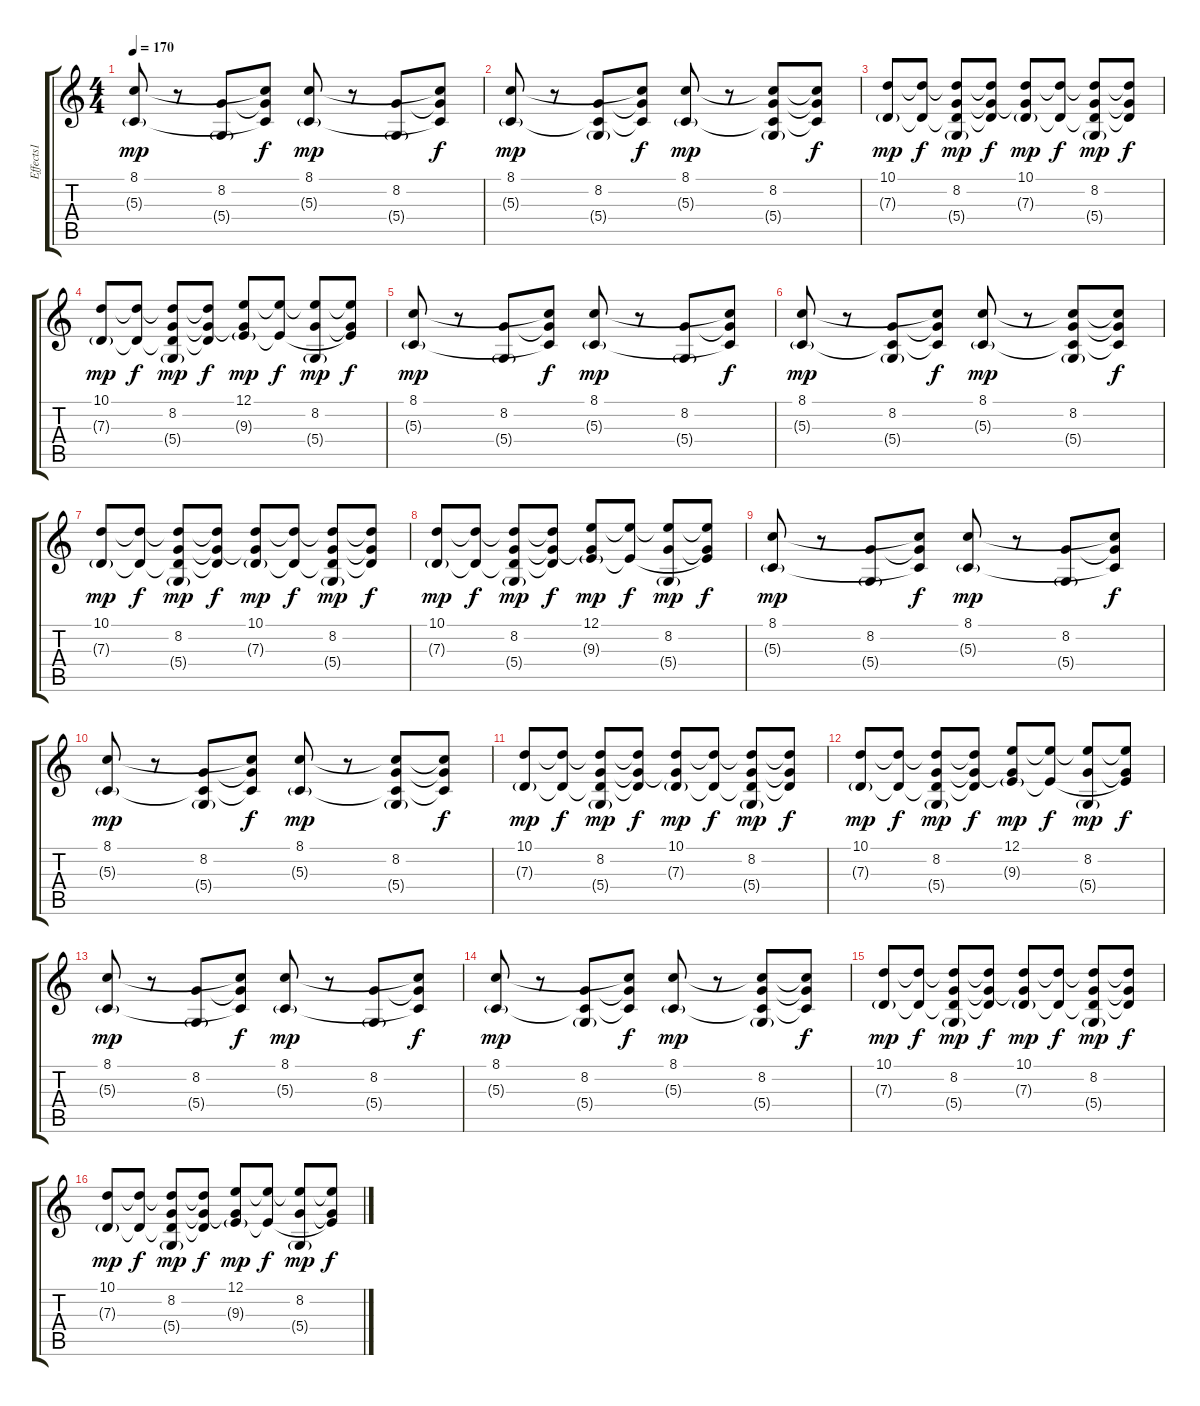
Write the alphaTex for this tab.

\track ("Effects1" "Effects1") {instrument electricpiano2}
\staff {score tabs}
\tuning (E4 B3 G3 D3 A2 E2) {hide}
\ts (4 4)
\tempo 170
\clef g2
\ks c
(8.1 5.3{g}).8{dy mp} r.8 (8.2 5.4{g}).8 (8.1{t} 8.2{t} 5.3{t}).8{dy f} (8.1 5.3{g}).8{dy mp} r.8 (8.2 5.4{g}).8 (8.1{t} 8.2{t} 5.3{t}).8{dy f} |
(8.1 5.3{g}).8{dy mp} r.8 (8.2 5.3{t} 5.4{g}).8 (8.1{t} 8.2{t} 5.3{t}).8{dy f} (8.1 5.3{g}).8{dy mp} r.8 (8.1{t} 8.2 5.3{t} 5.4{g}).8 (8.1{t} 8.2{t} 5.3{t}).8{dy f} |
(10.1 7.3{g}).8{dy mp} (10.1{t} 7.3{t}).8{dy f} (10.1{t} 8.2 7.3{t} 5.4{g}).8{dy mp} (10.1{t} 8.2{t} 7.3{t}).8{dy f} (10.1 8.2{t} 7.3{g}).8{dy mp} (10.1{t} 7.3{t}).8{dy f} (10.1{t} 8.2 7.3{t} 5.4{g}).8{dy mp} (10.1{t} 8.2{t} 7.3{t}).8{dy f} |
(10.1 7.3{g}).8{dy mp} (10.1{t} 7.3{t}).8{dy f} (10.1{t} 8.2 7.3{t} 5.4{g}).8{dy mp} (10.1{t} 8.2{t} 7.3{t}).8{dy f} (12.1 8.2{t} 9.3{g}).8{dy mp} (12.1{t} 9.3{t}).8{dy f} (12.1{t} 8.2 5.4{g}).8{dy mp} (12.1{t} 8.2{t} 9.3{t}).8{dy f} |
(8.1 5.3{g}).8{dy mp} r.8 (8.2 5.4{g}).8 (8.1{t} 8.2{t} 5.3{t}).8{dy f} (8.1 5.3{g}).8{dy mp} r.8 (8.2 5.4{g}).8 (8.1{t} 8.2{t} 5.3{t}).8{dy f} |
(8.1 5.3{g}).8{dy mp} r.8 (8.2 5.3{t} 5.4{g}).8 (8.1{t} 8.2{t} 5.3{t}).8{dy f} (8.1 5.3{g}).8{dy mp} r.8 (8.1{t} 8.2 5.3{t} 5.4{g}).8 (8.1{t} 8.2{t} 5.3{t}).8{dy f} |
(10.1 7.3{g}).8{dy mp} (10.1{t} 7.3{t}).8{dy f} (10.1{t} 8.2 7.3{t} 5.4{g}).8{dy mp} (10.1{t} 8.2{t} 7.3{t}).8{dy f} (10.1 8.2{t} 7.3{g}).8{dy mp} (10.1{t} 7.3{t}).8{dy f} (10.1{t} 8.2 7.3{t} 5.4{g}).8{dy mp} (10.1{t} 8.2{t} 7.3{t}).8{dy f} |
(10.1 7.3{g}).8{dy mp} (10.1{t} 7.3{t}).8{dy f} (10.1{t} 8.2 7.3{t} 5.4{g}).8{dy mp} (10.1{t} 8.2{t} 7.3{t}).8{dy f} (12.1 8.2{t} 9.3{g}).8{dy mp} (12.1{t} 9.3{t}).8{dy f} (12.1{t} 8.2 5.4{g}).8{dy mp} (12.1{t} 8.2{t} 9.3{t}).8{dy f} |
(8.1 5.3{g}).8{dy mp} r.8 (8.2 5.4{g}).8 (8.1{t} 8.2{t} 5.3{t}).8{dy f} (8.1 5.3{g}).8{dy mp} r.8 (8.2 5.4{g}).8 (8.1{t} 8.2{t} 5.3{t}).8{dy f} |
(8.1 5.3{g}).8{dy mp} r.8 (8.2 5.3{t} 5.4{g}).8 (8.1{t} 8.2{t} 5.3{t}).8{dy f} (8.1 5.3{g}).8{dy mp} r.8 (8.1{t} 8.2 5.3{t} 5.4{g}).8 (8.1{t} 8.2{t} 5.3{t}).8{dy f} |
(10.1 7.3{g}).8{dy mp} (10.1{t} 7.3{t}).8{dy f} (10.1{t} 8.2 7.3{t} 5.4{g}).8{dy mp} (10.1{t} 8.2{t} 7.3{t}).8{dy f} (10.1 8.2{t} 7.3{g}).8{dy mp} (10.1{t} 7.3{t}).8{dy f} (10.1{t} 8.2 7.3{t} 5.4{g}).8{dy mp} (10.1{t} 8.2{t} 7.3{t}).8{dy f} |
(10.1 7.3{g}).8{dy mp} (10.1{t} 7.3{t}).8{dy f} (10.1{t} 8.2 7.3{t} 5.4{g}).8{dy mp} (10.1{t} 8.2{t} 7.3{t}).8{dy f} (12.1 8.2{t} 9.3{g}).8{dy mp} (12.1{t} 9.3{t}).8{dy f} (12.1{t} 8.2 5.4{g}).8{dy mp} (12.1{t} 8.2{t} 9.3{t}).8{dy f} |
(8.1 5.3{g}).8{dy mp} r.8 (8.2 5.4{g}).8 (8.1{t} 8.2{t} 5.3{t}).8{dy f} (8.1 5.3{g}).8{dy mp} r.8 (8.2 5.4{g}).8 (8.1{t} 8.2{t} 5.3{t}).8{dy f} |
(8.1 5.3{g}).8{dy mp} r.8 (8.2 5.3{t} 5.4{g}).8 (8.1{t} 8.2{t} 5.3{t}).8{dy f} (8.1 5.3{g}).8{dy mp} r.8 (8.1{t} 8.2 5.3{t} 5.4{g}).8 (8.1{t} 8.2{t} 5.3{t}).8{dy f} |
(10.1 7.3{g}).8{dy mp volume 4} (10.1{t} 7.3{t}).8{dy f} (10.1{t} 8.2 7.3{t} 5.4{g}).8{dy mp} (10.1{t} 8.2{t} 7.3{t}).8{dy f} (10.1 8.2{t} 7.3{g}).8{dy mp} (10.1{t} 7.3{t}).8{dy f} (10.1{t} 8.2 7.3{t} 5.4{g}).8{dy mp} (10.1{t} 8.2{t} 7.3{t}).8{dy f} |
(10.1 7.3{g}).8{dy mp} (10.1{t} 7.3{t}).8{dy f} (10.1{t} 8.2 7.3{t} 5.4{g}).8{dy mp} (10.1{t} 8.2{t} 7.3{t}).8{dy f} (12.1 8.2{t} 9.3{g}).8{dy mp} (12.1{t} 9.3{t}).8{dy f} (12.1{t} 8.2 5.4{g}).8{dy mp} (12.1{t} 8.2{t} 9.3{t}).8{dy f}
